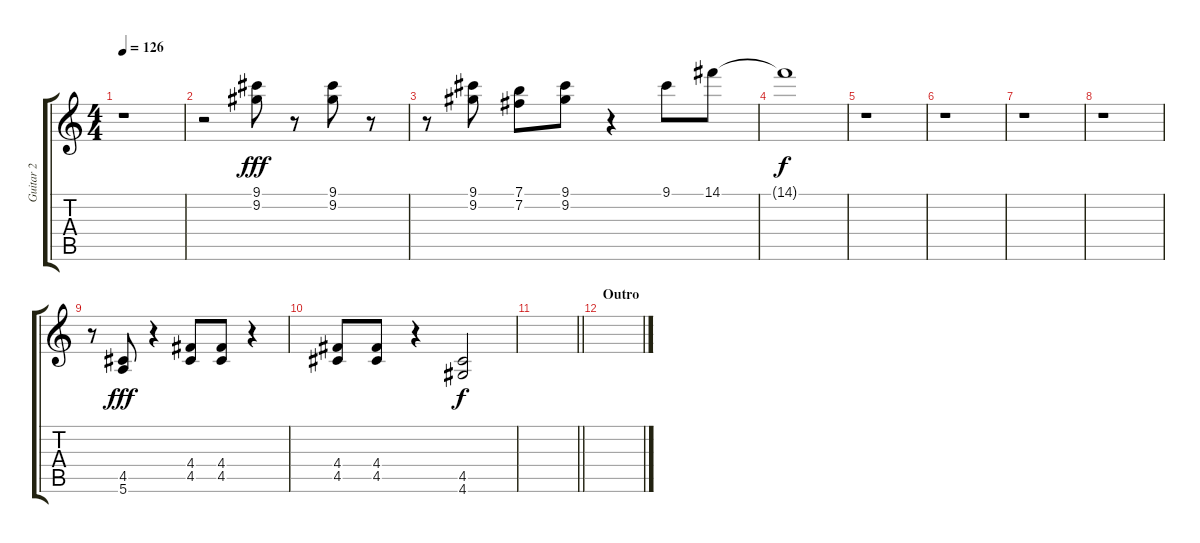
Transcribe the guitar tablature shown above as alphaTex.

\track ("Guitar 2" "Guitar 2") {instrument distortionguitar}
\staff {score tabs}
\tuning (E4 B3 G3 D3 A2 E2) {hide}
\ts (4 4)
\tempo 126
\clef g2
\ks c
r.1{dy f} |
r.2 (9.1 9.2).8{dy fff} r.8 (9.1 9.2).8 r.8 |
r.8 (9.1 9.2).8 (7.1 7.2).8 (9.1 9.2).8 r.4 9.1.8 14.1.8 |
14.1{t}.1{dy f} |
r.1 |
r.1 |
r.1 |
r.1 |
r.8 (4.5 5.6).8{dy fff volume 11} r.4 (4.4 4.5).8 (4.4 4.5).8 r.4 |
(4.4 4.5).8 (4.4 4.5).8 r.4 (4.5 4.6).2{dy f} |
\barLineRight lightlight
|
\section ("" "Outro")
